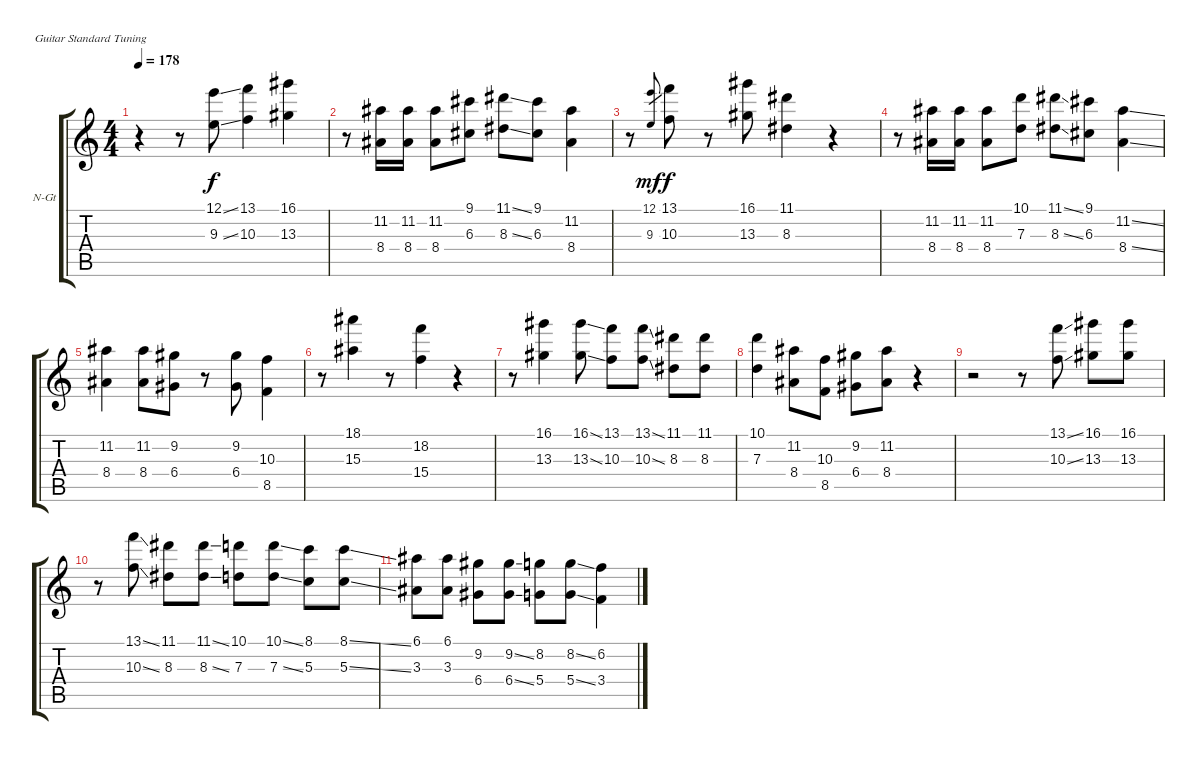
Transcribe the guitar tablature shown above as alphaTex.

\bracketExtendMode groupsimilarinstruments
\firstSystemTrackNameOrientation horizontal
\otherSystemsTrackNameOrientation horizontal
\track ("Track 1" "N-Gt") {instrument acousticguitarnylon}
\staff {score tabs}
\tuning (E4 B3 G3 D3 A2 E2)
\ts (4 4)
\tempo 178
\clef g2
\ks c
r.4{dy f} r.8 (12.1{ss} 9.3{ss}).8 (13.1 10.3).4 (16.1 13.3).4 |
r.8 (11.2 8.4).16 (11.2 8.4).16 (11.2 8.4).8 (9.1 6.3).8 (11.1{ss} 8.3{ss}).8 (9.1 6.3).8 (11.2 8.4).4 |
r.8 (12.1 9.3).8{gr dy mf} (13.1 10.3).8{dy f} r.8 (16.1 13.3).8 (11.1 8.3).4 r.4 |
r.8 (11.2 8.4).16 (11.2 8.4).16 (11.2 8.4).8 (10.1 7.3).8 (11.1{ss} 8.3{ss}).8 (9.1 6.3).8 (11.2{ss} 8.4{ss}).4 |
(11.2 8.4).4 (11.2 8.4).8 (9.2 6.4).8 r.8 (9.2 6.4).8 (10.3 8.5).4 |
r.8 (18.1 15.3).4 r.8 (18.2 15.4).4 r.4 |
r.8 (16.1 13.3).4 (16.1{ss} 13.3{ss}).8 (13.1 10.3).8 (13.1{ss} 10.3{ss}).8 (11.1 8.3).8 (11.1 8.3).8 |
(10.1 7.3).4 (11.2 8.4).8 (10.3 8.5).8 (9.2 6.4).8 (11.2 8.4).8 r.4 |
r.2 r.8 (13.1{ss} 10.3{ss}).8 (16.1 13.3).8 (16.1 13.3).8 |
r.8 (13.1{ss} 10.3{ss}).8 (11.1 8.3).8 (11.1{ss} 8.3{ss}).8 (10.1 7.3).8 (10.1{ss} 7.3{ss}).8 (8.1 5.3).8 (8.1{ss} 5.3{ss}).8 |
(6.1 3.3).8 (6.1 3.3).8 (9.2 6.4).8 (9.2{ss} 6.4{ss}).8 (8.2 5.4).8 (8.2{ss} 5.4{ss}).8 (6.2 3.4).4
